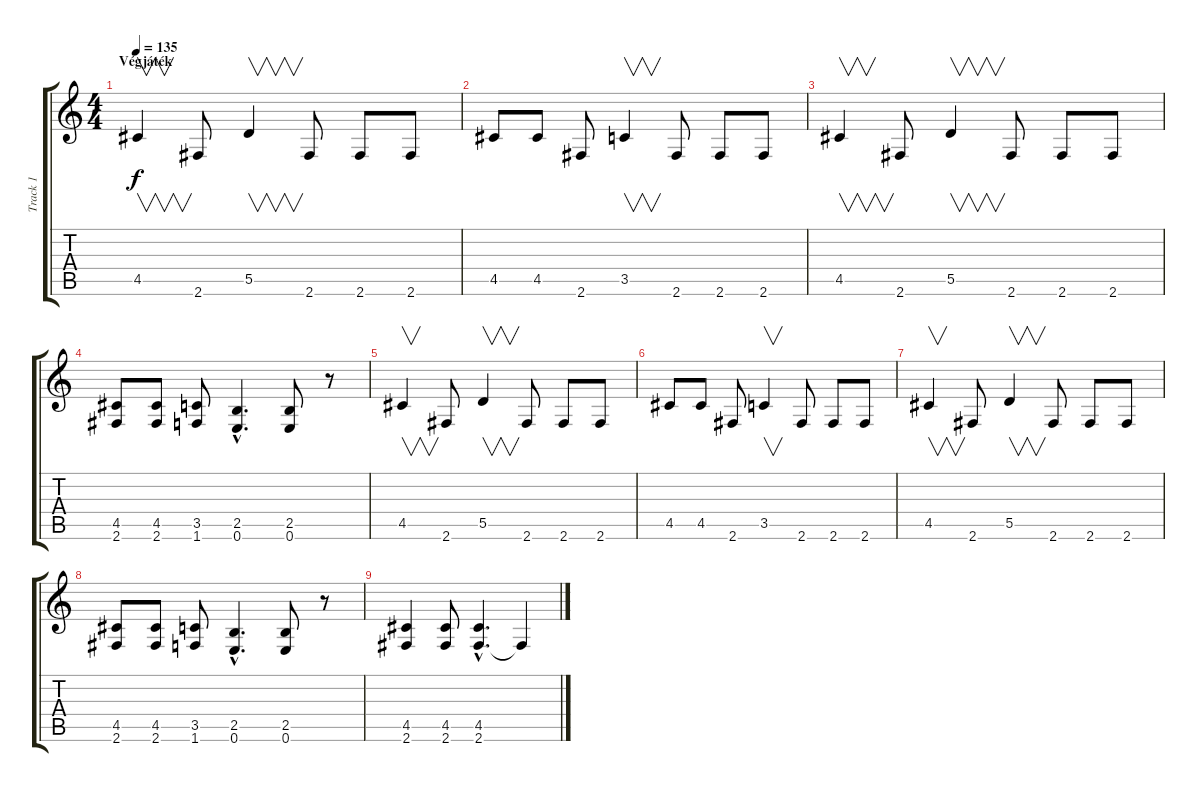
\track ("Track 1" "Track 1") {instrument overdrivenguitar}
\staff {score tabs}
\tuning (E4 B3 G3 D3 A2 E2) {hide}
\ts (4 4)
\section ("" "Végjáték")
\tempo 135
\clef g2
\ks c
4.5.4{v dy f} 2.6.8 5.5.4{v} 2.6.8 2.6.8 2.6.8 |
4.5.8 4.5.8 2.6.8 3.5.4{v} 2.6.8 2.6.8 2.6.8 |
4.5.4{v} 2.6.8 5.5.4{v} 2.6.8 2.6.8 2.6.8 |
(4.5 2.6).8 (4.5 2.6).8 (3.5 1.6).8 (2.5{hac} 0.6{hac}).4{d} (2.5 0.6).8 r.8 |
4.5.4{v} 2.6.8 5.5.4{v} 2.6.8 2.6.8 2.6.8 |
4.5.8 4.5.8 2.6.8 3.5.4{v} 2.6.8 2.6.8 2.6.8 |
4.5.4{v} 2.6.8 5.5.4{v} 2.6.8 2.6.8 2.6.8 |
(4.5 2.6).8 (4.5 2.6).8 (3.5 1.6).8 (2.5{hac} 0.6{hac}).4{d} (2.5 0.6).8 r.8 |
(4.5 2.6).4 (4.5 2.6).8 (4.5{hac} 2.6{hac}).4{d} 2.6{t}.4
